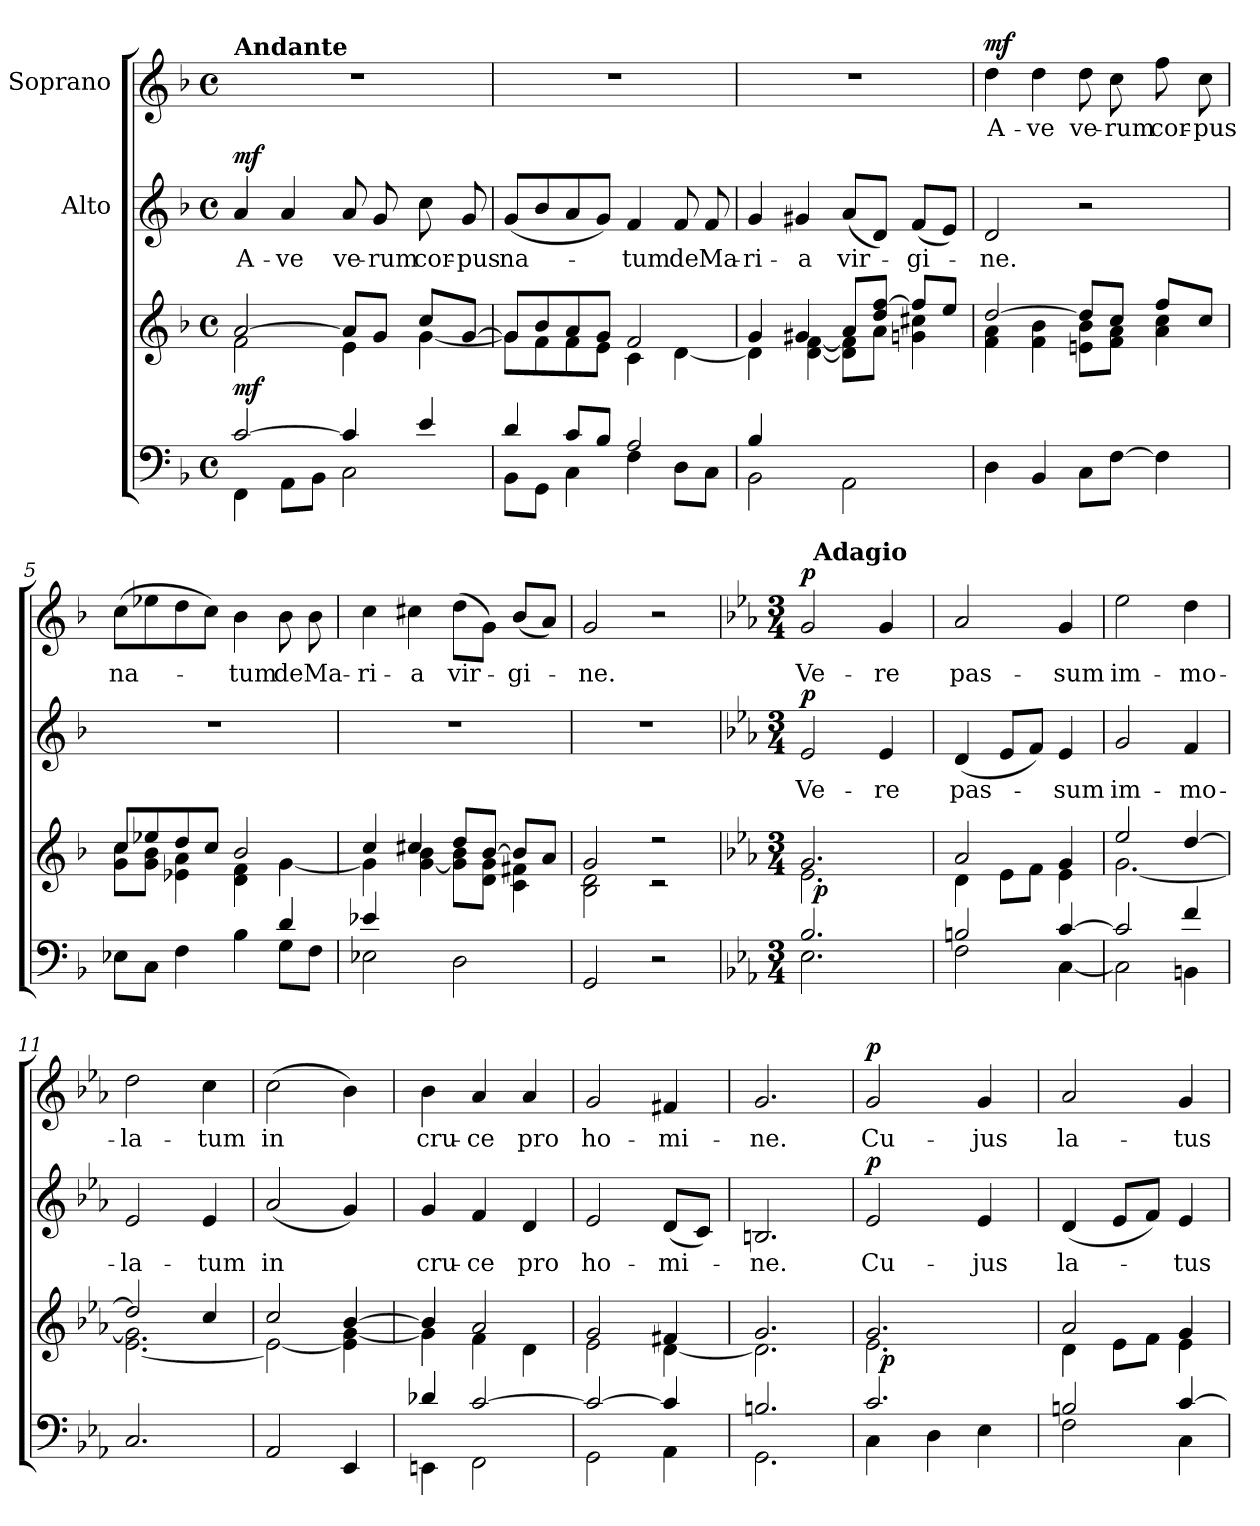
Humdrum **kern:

**kern	**kern	**dynam	**kern	**text	**dynam	**kern	**text	**dynam
*part3	*part3	*part3	*part2	*part2	*part2	*part1	*part1	*part1
*staff4	*staff3	*staff3/4	*staff2	*staff2	*staff2	*staff1	*staff1	*staff1
*	*	*	*I"Alto	*	*	*I"Soprano	*	*
*clefF4	*clefG2	*	*clefG2	*	*	*clefG2	*	*
*k[b-]	*k[b-]	*	*k[b-]	*	*	*k[b-]	*	*
*F:	*F:	*	*F:	*	*	*F:	*	*
*M4/4	*M4/4	*	*M4/4	*	*	*M4/4	*	*
*met(c)	*met(c)	*	*met(c)	*	*	*met(c)	*	*
=1	=1	=1	=1	=1	=1	=1	=1	=1
*^	*^	*	*	*	*	*	*	*
!	!	!	!	!	!	!	!	!LO:TX:a:B:t=Andante	!	!
!	!	!	!	!LO:DY:b	!	!LO:LY:b	!LO:DY:b	!	!	!
[>2c/	4FF\	[>2a/	2f\	mf	4a/	A-	mf	1r	.	.
!	!	!	!	!	!	!LO:LY:b	!	!	!	!
.	8AA\L	.	.	.	4a/	-ve	.	.	.	.
.	8BB-\J	.	.	.	.	.	.	.	.	.
!	!	!	!	!	!	!LO:LY:b	!	!	!	!
4c/]	2C\	8a/L]	4e\	.	8a/	ve-	.	.	.	.
!	!	!	!	!	!	!LO:LY:b	!	!	!	!
.	.	8g/J	.	.	8g/	-rum	.	.	.	.
!	!	!	!	!	!	!LO:LY:b	!	!	!	!
4e/	.	8cc/L	[<4g\	.	8cc\	cor-	.	.	.	.
!	!	!	!	!	!	!LO:LY:b	!	!	!	!
.	.	[>8g/J	.	.	8g/	-pus	.	.	.	.
=2	=2	=2	=2	=2	=2	=2	=2	=2	=2	=2
!	!	!	!	!	!	!LO:LY:b	!	!	!	!
4d/	8BB-\L	8g/L]	8g\L]	.	(<8g/L	na-	.	1r	.	.
.	8GG\J	8b-/	8f\	.	8b-/	.	.	.	.	.
8c/L	4C\	8a/	8f\	.	8a/	.	.	.	.	.
8B-/J	.	8g/J	8e\J	.	8g/J)	.	.	.	.	.
!	!	!	!	!	!	!LO:LY:b	!	!	!	!
2A/	4F\	2f/	4c\	.	4f/	-tum	.	.	.	.
!	!	!	!	!	!	!LO:LY:b	!	!	!	!
.	8D\L	.	[<4d\	.	8f/	de	.	.	.	.
!	!	!	!	!	!	!LO:LY:b	!	!	!	!
.	8C\J	.	.	.	8f/	Ma-	.	.	.	.
=3	=3	=3	=3	=3	=3	=3	=3	=3	=3	=3
!	!	!	!	!	!	!LO:LY:b	!	!	!	!
4B-/	2BB-\	4g/	4d\]	.	4g/	-ri-	.	1r	.	.
!	!	!	!	!	!	!LO:LY:b	!	!	!	!
4ryy	.	4g#X/	[<4d\ [<4f\	.	4g#X/	-a	.	.	.	.
!	!	!	!	!	!	!LO:LY:b	!	!	!	!
2ryy	2AA\	8a/L	8d\] 8f\]L	.	(<8a/L	vir-	.	.	.	.
.	.	8dd/ [>8ff/J	8a\J	.	8d/J)	.	.	.	.	.
!	!	!	!	!	!	!LO:LY:b	!	!	!	!
.	.	8ff/L]	4g\ 4cc#X\	.	(<8f/L	-gi-	.	.	.	.
.	.	8ee/J	.	.	8e/J)	.	.	.	.	.
*v	*v	*	*	*	*	*	*	*	*	*
!!LO:LB:g=z
=4	=4	=4	=4	=4	=4	=4	=4	=4	=4
!	!	!	!	!	!LO:LY:b	!	!	!LO:LY:b	!LO:DY:b
4D\	[>2dd/	4f\ 4a\	.	2d/	-ne.	.	4dd\	A-	mf
!	!	!	!	!	!	!	!	!LO:LY:b	!
4BB-/	.	4f\ 4b-\	.	.	.	.	4dd\	-ve	.
!	!	!	!	!	!	!	!	!LO:LY:b	!
8C\L	8dd/L]	8en\ 8b-\L	.	2r	.	.	8dd\	ve-	.
!	!	!	!	!	!	!	!	!LO:LY:b	!
[8F\J	8cc/J	8f\ 8a\J	.	.	.	.	8cc\	-rum	.
!	!	!	!	!	!	!	!	!LO:LY:b	!
4F\]	8ff/L	4a\ 4cc\	.	.	.	.	8ff\	cor-	.
!	!	!	!	!	!	!	!	!LO:LY:b	!
.	8cc/J	.	.	.	.	.	8cc\	-pus	.
=5	=5	=5	=5	=5	=5	=5	=5	=5	=5
*^	*	*	*	*	*	*	*	*	*
!	!	!	!	!	!	!	!	!	!LO:LY:b	!
2.ryy	8E-X\L	8cc/L	8g\ 8cc\L	.	1r	.	.	(>8cc\L	na-	.
.	8C\J	8ee-X/	8g\ 8b-\J	.	.	.	.	8ee-X\	.	.
.	4F\	8dd/	4e-X\ 4a\	.	.	.	.	8dd\	.	.
.	.	8cc/J	.	.	.	.	.	8cc\J)	.	.
!	!	!	!	!	!	!	!	!	!LO:LY:b	!
.	4B-\	2b-/	4d\ 4f\	.	.	.	.	4b-\	-tum	.
!	!	!	!	!	!	!	!	!	!LO:LY:b	!
4d/	8G\L	.	[<4g\	.	.	.	.	8b-\	de	.
!	!	!	!	!	!	!	!	!	!LO:LY:b	!
.	8F\J	.	.	.	.	.	.	8b-\	Ma-	.
=6	=6	=6	=6	=6	=6	=6	=6	=6	=6	=6
!	!	!	!	!	!	!	!	!	!LO:LY:b	!
4e-X/	2E-X\	4cc/	4g\]	.	1r	.	.	4cc\	-ri-	.
!	!	!	!	!	!	!	!	!	!LO:LY:b	!
4ryy	.	4cc#X/	[<4g\ 4b-\	.	.	.	.	4cc#X\	-a	.
!	!	!	!	!	!	!	!	!	!LO:LY:b	!
2ryy	2D\	8dd/L	8g\] 8b-\L	.	.	.	.	(>8dd\L	vir-	.
.	.	[>8b-/J	8d\ 8g\J	.	.	.	.	8g\J)	.	.
!	!	!	!	!	!	!	!	!	!LO:LY:b	!
.	.	8b-/L]	4c\ 4f#X\	.	.	.	.	(<8b-/L	-gi-	.
.	.	8a/J	.	.	.	.	.	8a/J)	.	.
*v	*v	*	*	*	*	*	*	*	*	*
!!LO:LB:g=z
=7	=7	=7	=7	=7	=7	=7	=7	=7	=7
!	!	!	!	!	!	!	!	!LO:LY:b	!
2GG/	2g/	2B-\ 2d\	.	1r	.	.	2g/	-ne.	.
2r	2r	2r	.	.	.	.	2r	.	.
*	*v	*v	*	*	*	*	*	*	*
=8	=8	=8	=8	=8	=8	=8	=8	=8
*k[b-e-a-]	*k[b-e-a-]	*	*k[b-e-a-]	*	*	*k[b-e-a-]	*	*
*E-:	*E-:	*	*E-:	*	*	*E-:	*	*
*M3/4	*M3/4	*	*M3/4	*	*	*M3/4	*	*
*^	*^	*	*	*	*	*	*	*
!	!	!	!	!	!	!LO:LY:b	!LO:DY:b	!	!LO:LY:b	!LO:DY:b
*	*	*	*^	*	*	*	*	*^	*	*
2.B-/	2.E-\	2.g/	2.e-\	32ryy	.	2e-/	Ve-	p	2g/	32ryy	Ve-	p
!	!	!	!	!	!	!	!	!	!	!LO:TX:a:B:t=Adagio	!	!
!	!	!	!	!	!LO:DY:b	!	!	!	!	!	!	!
.	.	.	.	2ryy	p	.	.	.	.	2ryy	.	.
!	!	!	!	!	!	!	!LO:LY:b	!	!	!	!LO:LY:b	!
.	.	.	.	.	.	4e-/	-re	.	4g/	.	-re	.
.	.	.	.	8..ryy	.	.	.	.	.	8..ryy	.	.
=9	=9	=9	=9	=9	=9	=9	=9	=9	=9	=9	=9	=9
!	!	!	!	!	!	!	!LO:LY:b	!	!	!	!LO:LY:b	!
*	*	*	*v	*v	*	*	*	*	*v	*v	*	*
2Bn/	2F\	2a-/	4d\	.	(<4d/	pas-	.	2a-/	pas-	.
.	.	.	8e-\L	.	8e-/L	.	.	.	.	.
.	.	.	8f\J	.	8f/J)	.	.	.	.	.
!	!	!	!	!	!	!LO:LY:b	!	!	!LO:LY:b	!
[>4c/	[<4C\	4g/	4e-\	.	4e-/	-sum	.	4g/	-sum	.
=10	=10	=10	=10	=10	=10	=10	=10	=10	=10	=10
!	!	!	!	!	!	!LO:LY:b	!	!	!LO:LY:b	!
2c/]	2C\]	2ee-/	[<2.g\	.	2g/	im-	.	2ee-\	im-	.
!	!	!	!	!	!	!LO:LY:b	!	!	!LO:LY:b	!
4f/	4BBn\	[>4dd/	.	.	4f/	-mo-	.	4dd\	-mo-	.
=11	=11	=11	=11	=11	=11	=11	=11	=11	=11	=11
!	!	!	!	!	!	!LO:LY:b	!	!	!LO:LY:b	!
*v	*v	*	*	*	*	*	*	*	*	*
2.C/	2dd/]	[<2.e-\ 2.g\]	.	2e-/	-la-	.	2dd\	-la-	.
!	!	!	!	!	!LO:LY:b	!	!	!LO:LY:b	!
.	4cc/	.	.	4e-/	-tum	.	4cc\	-tum	.
=12	=12	=12	=12	=12	=12	=12	=12	=12	=12
!	!	!	!	!	!LO:LY:b	!	!	!LO:LY:b	!
2AA-/	2cc/	2e-\_	.	(<2a-/	in	.	(>2cc\	in	.
4EE-/	[>4b-/	4e-\] [<4g\	.	4g/)	.	.	4b-\)	.	.
!!LO:PB:g=z
=13	=13	=13	=13	=13	=13	=13	=13	=13	=13
*^	*	*	*	*	*	*	*	*	*
!	!	!	!	!	!	!LO:LY:b	!	!	!LO:LY:b	!
4d-X/	4EEn\	4b-/]	4g\]	.	4g/	cru-	.	4b-\	cru-	.
!	!	!	!	!	!	!LO:LY:b	!	!	!LO:LY:b	!
[>2c/	2FF\	2a-/	4f\	.	4f/	-ce	.	4a-/	-ce	.
!	!	!	!	!	!	!LO:LY:b	!	!	!LO:LY:b	!
.	.	.	4d\	.	4d/	pro	.	4a-/	pro	.
=14	=14	=14	=14	=14	=14	=14	=14	=14	=14	=14
!	!	!	!	!	!	!LO:LY:b	!	!	!LO:LY:b	!
2c/_	2GG\	2g/	2e-\	.	2e-/	ho-	.	2g/	ho-	.
!	!	!	!	!	!	!LO:LY:b	!	!	!LO:LY:b	!
4c/]	4AA-\	4f#X/	[<4d\	.	(<8d/L	-mi-	.	4f#X/	-mi-	.
.	.	.	.	.	8c/J)	.	.	.	.	.
=15	=15	=15	=15	=15	=15	=15	=15	=15	=15	=15
!	!	!	!	!	!	!LO:LY:b	!	!	!LO:LY:b	!
2.Bn/	2.GG\	2.g/	2.d\]	.	2.Bn/	-ne.	.	2.g/	-ne.	.
=16	=16	=16	=16	=16	=16	=16	=16	=16	=16	=16
!	!	!	!	!	!	!LO:LY:b	!LO:DY:b	!	!LO:LY:b	!LO:DY:b
*	*	*	*^	*	*	*	*	*	*	*
2.c/	4C\	2.g/	2.e-\	32ryy	.	2e-/	Cu-	p	2g/	Cu-	p
!	!	!	!	!	!LO:DY:b	!	!	!	!	!	!
.	.	.	.	2ryy	p	.	.	.	.	.	.
.	4D\	.	.	.	.	.	.	.	.	.	.
!	!	!	!	!	!	!	!LO:LY:b	!	!	!LO:LY:b	!
.	4E-\	.	.	.	.	4e-/	-jus	.	4g/	-jus	.
.	.	.	.	8..ryy	.	.	.	.	.	.	.
=17	=17	=17	=17	=17	=17	=17	=17	=17	=17	=17	=17
!	!	!	!	!	!	!	!LO:LY:b	!	!	!LO:LY:b	!
*	*	*	*v	*v	*	*	*	*	*	*	*
2Bn/	2F\	2a-/	4d\	.	(<4d/	la-	.	2a-/	la-	.
.	.	.	8e-\L	.	8e-/L	.	.	.	.	.
.	.	.	8f\J	.	8f/J)	.	.	.	.	.
!	!	!	!	!	!	!LO:LY:b	!	!	!LO:LY:b	!
[>4c/	4C\	4g/	4e-\	.	4e-/	-tus	.	4g/	-tus	.
*v	*v	*	*	*	*	*	*	*	*	*
*	*v	*v	*	*	*	*	*	*	*
=	=	=	=	=	=	=	=	=
*-	*-	*-	*-	*-	*-	*-	*-	*-
